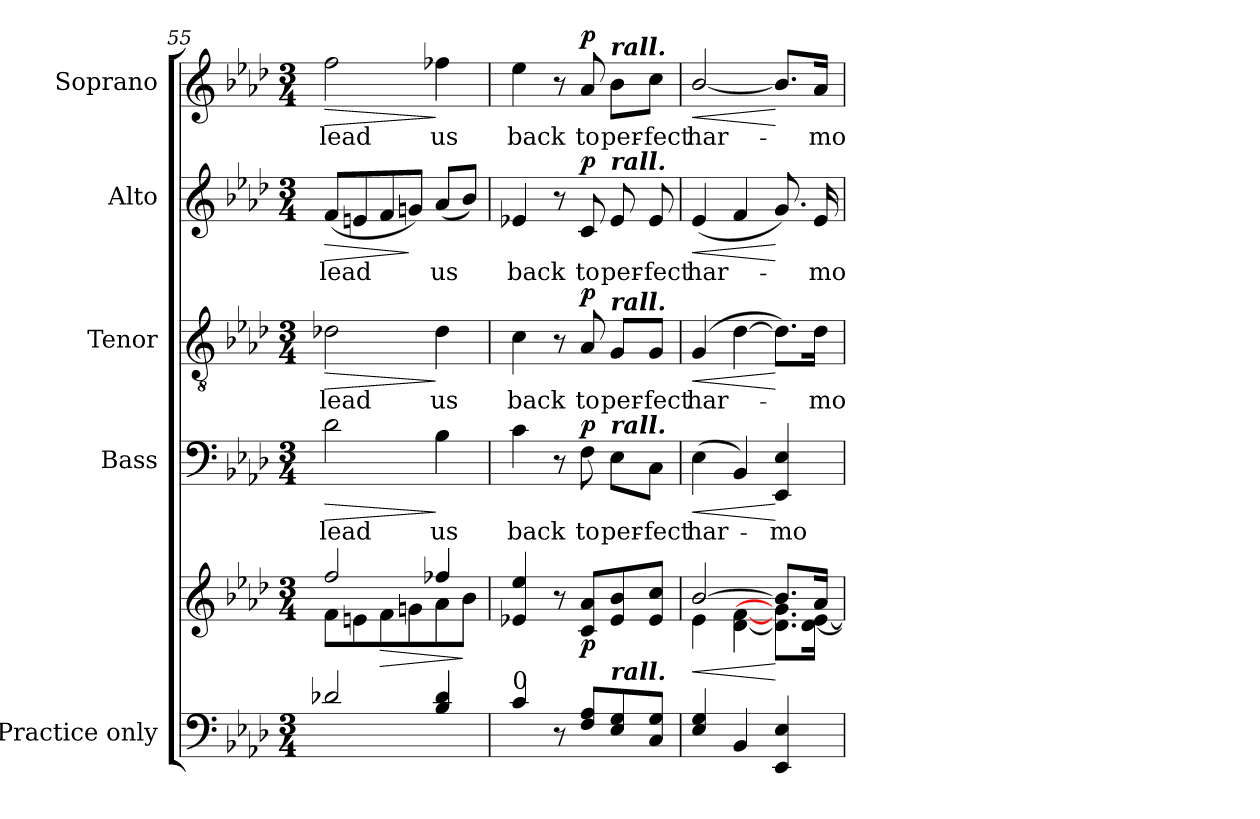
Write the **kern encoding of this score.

**kern	**kern	**dynam	**kern	**text	**dynam	**kern	**text	**dynam	**kern	**text	**dynam	**kern	**text	**dynam
*part5	*part5	*part5	*part4	*part4	*part4	*part3	*part3	*part3	*part2	*part2	*part2	*part1	*part1	*part1
*staff6	*staff5	*staff5/6	*staff4	*staff4	*staff4	*staff3	*staff3	*staff3	*staff2	*staff2	*staff2	*staff1	*staff1	*staff1
*I"Practice only	*	*	*I"Bass	*	*	*I"Tenor	*	*	*I"Alto	*	*	*I"Soprano	*	*
*	*	*	*I'B	*	*	*I'T	*	*	*I'A	*	*	*I'S	*	*
!!LO:LB:g=z
*clefF4	*clefG2	*	*clefF4	*	*	*clefGv2	*	*	*clefG2	*	*	*clefG2	*	*
*k[b-e-a-d-]	*k[b-e-a-d-]	*	*k[b-e-a-d-]	*	*	*k[b-e-a-d-]	*	*	*k[b-e-a-d-]	*	*	*k[b-e-a-d-]	*	*
*A-:	*A-:	*	*A-:	*	*	*A-:	*	*	*A-:	*	*	*A-:	*	*
*M3/4	*M3/4	*	*M3/4	*	*	*M3/4	*	*	*M3/4	*	*	*M3/4	*	*
=55	=55	=55	=55	=55	=55	=55	=55	=55	=55	=55	=55	=55	=55	=55
*^	*^	*	*	*	*	*	*	*	*	*	*	*	*	*
!	!	!	!	!	!	!LO:LY:b	!LO:HP:b	!	!LO:LY:b	!LO:HP:b	!	!LO:LY:b	!LO:HP:b	!	!LO:LY:b	!LO:HP:b
2d-X/	2ryy	2ff/	8f\L	.	2d-	lead	>	2d-X	lead	>	(<8fL	lead	>	2ff	lead	>
.	.	.	8en\	.	.	.	.	.	.	.	8en	.	.	.	.	.
!	!	!	!	!LO:HP:b	!	!	!	!	!	!	!	!	!	!	!	!
.	.	.	8f\	>	.	.	.	.	.	.	8f	.	.	.	.	.
.	.	.	8gn\	.	.	.	.	.	.	.	8gnJ)	.	]	.	.	.
!	!	!	!	!	!	!LO:LY:b	!	!	!LO:LY:b	!	!	!LO:LY:b	!	!	!LO:LY:b	!
4B-/ 4d-/	4ryy	4ff-X/	8a-\	.	4B-	us	]	4d-	us	]	(<8a-L	us	.	4ff-X	us	]
.	.	.	8b-\J	]	.	.	.	.	.	.	8b-J)	.	.	.	.	.
=56	=56	=56	=56	=56	=56	=56	=56	=56	=56	=56	=56	=56	=56	=56	=56	=56
!LO:TX:a:t=0	!	!	!	!	!	!	!	!	!	!	!	!	!	!	!	!
!	!	!	!	!	!	!LO:LY:b	!	!	!LO:LY:b	!	!	!LO:LY:b	!	!	!LO:LY:b	!
4c/	2ryy	4e-X/ 4ee-/	2ryy	.	4c	back	.	4c	back	.	4e-X	back	.	4ee-	back	.
8r	.	8r	.	.	8r	.	.	8r	.	.	8r	.	.	8r	.	.
!	!	!	!	!LO:DY:b	!	!LO:LY:b	!LO:DY:b	!	!LO:LY:b	!LO:DY:b	!	!LO:LY:b	!LO:DY:b	!	!LO:LY:b	!LO:DY:b
8F/ 8A-/L	.	8c/ 8a-/L	.	p	8F	to	p	8A-	to	p	8c	to	p	8a-	to	p
!	!	!	!	!	!	!	!	!	!	!	!	!	!	!LO:TX:a:Bi:t=rall.	!	!
!	!	!	!	!	!	!	!	!	!	!	!LO:TX:a:Bi:t=rall.	!	!	!	!	!
!	!	!	!	!	!	!	!	!LO:TX:a:Bi:t=rall.	!	!	!	!	!	!	!	!
!	!	!	!	!	!LO:TX:a:Bi:t=rall.	!	!	!	!	!	!	!	!	!	!	!
!LO:TX:a:Bi:t=rall.	!	!	!	!	!	!	!	!	!	!	!	!	!	!	!	!
!	!	!	!	!	!	!LO:LY:b	!	!	!LO:LY:b	!	!	!LO:LY:b	!	!	!LO:LY:b	!
8E-/ 8G/	4ryy	8e-/ 8b-/	4ryy	.	8E-\L	per-	.	8G/L	per-	.	8e-	per-	.	8b-\L	per-	.
!	!	!	!	!	!	!LO:LY:b	!	!	!LO:LY:b	!	!	!LO:LY:b	!	!	!LO:LY:b	!
8C/ 8G/J	.	8e-/ 8cc/J	.	.	8C\J	-fect	.	8G/J	-fect	.	8e-	-fect	.	8cc\J	-fect	.
=57	=57	=57	=57	=57	=57	=57	=57	=57	=57	=57	=57	=57	=57	=57	=57	=57
!	!	!	!	!LO:HP:b	!	!LO:LY:b	!LO:HP:b	!	!LO:LY:b	!LO:HP:b	!	!LO:LY:b	!LO:HP:b	!	!LO:LY:b	!LO:HP:b
4E-/ 4G/	2ryy	[2b-/	4e-\	<	(<4E-	har-	<	(>4G	har-	<	(<4e-	har-	<	[2b-/	har-	<
4BB-/	.	.	[4d-\ [4f\	.	4BB-)	.	.	[4d-	.	.	4f	.	.	.	.	.
!	!	!	!	!	!	!LO:LY:b	!	!	!	!	!	!	!	!	!	!
4EE-/ 4E-/	4ryy	8.b-/L]	8.d-\] 8.g\]L	[	4EE- 4E-	mo-	[	8.d-\L])	.	[	8.g)	.	[	8.b-/L]	.	[
!	!	!	!	!	!	!	!	!	!LO:LY:b	!	!	!LO:LY:b	!	!	!LO:LY:b	!
.	.	16a-/J	[16d-\ [16e-\J	.	.	.	.	16d-\Jk	mo-	.	16e-	mo-	.	16a-/Jk	mo-	.
*v	*v	*	*	*	*	*	*	*	*	*	*	*	*	*	*	*
*	*v	*v	*	*	*	*	*	*	*	*	*	*	*	*	*
=	=	=	=	=	=	=	=	=	=	=	=	=	=	=
*-	*-	*-	*-	*-	*-	*-	*-	*-	*-	*-	*-	*-	*-	*-
